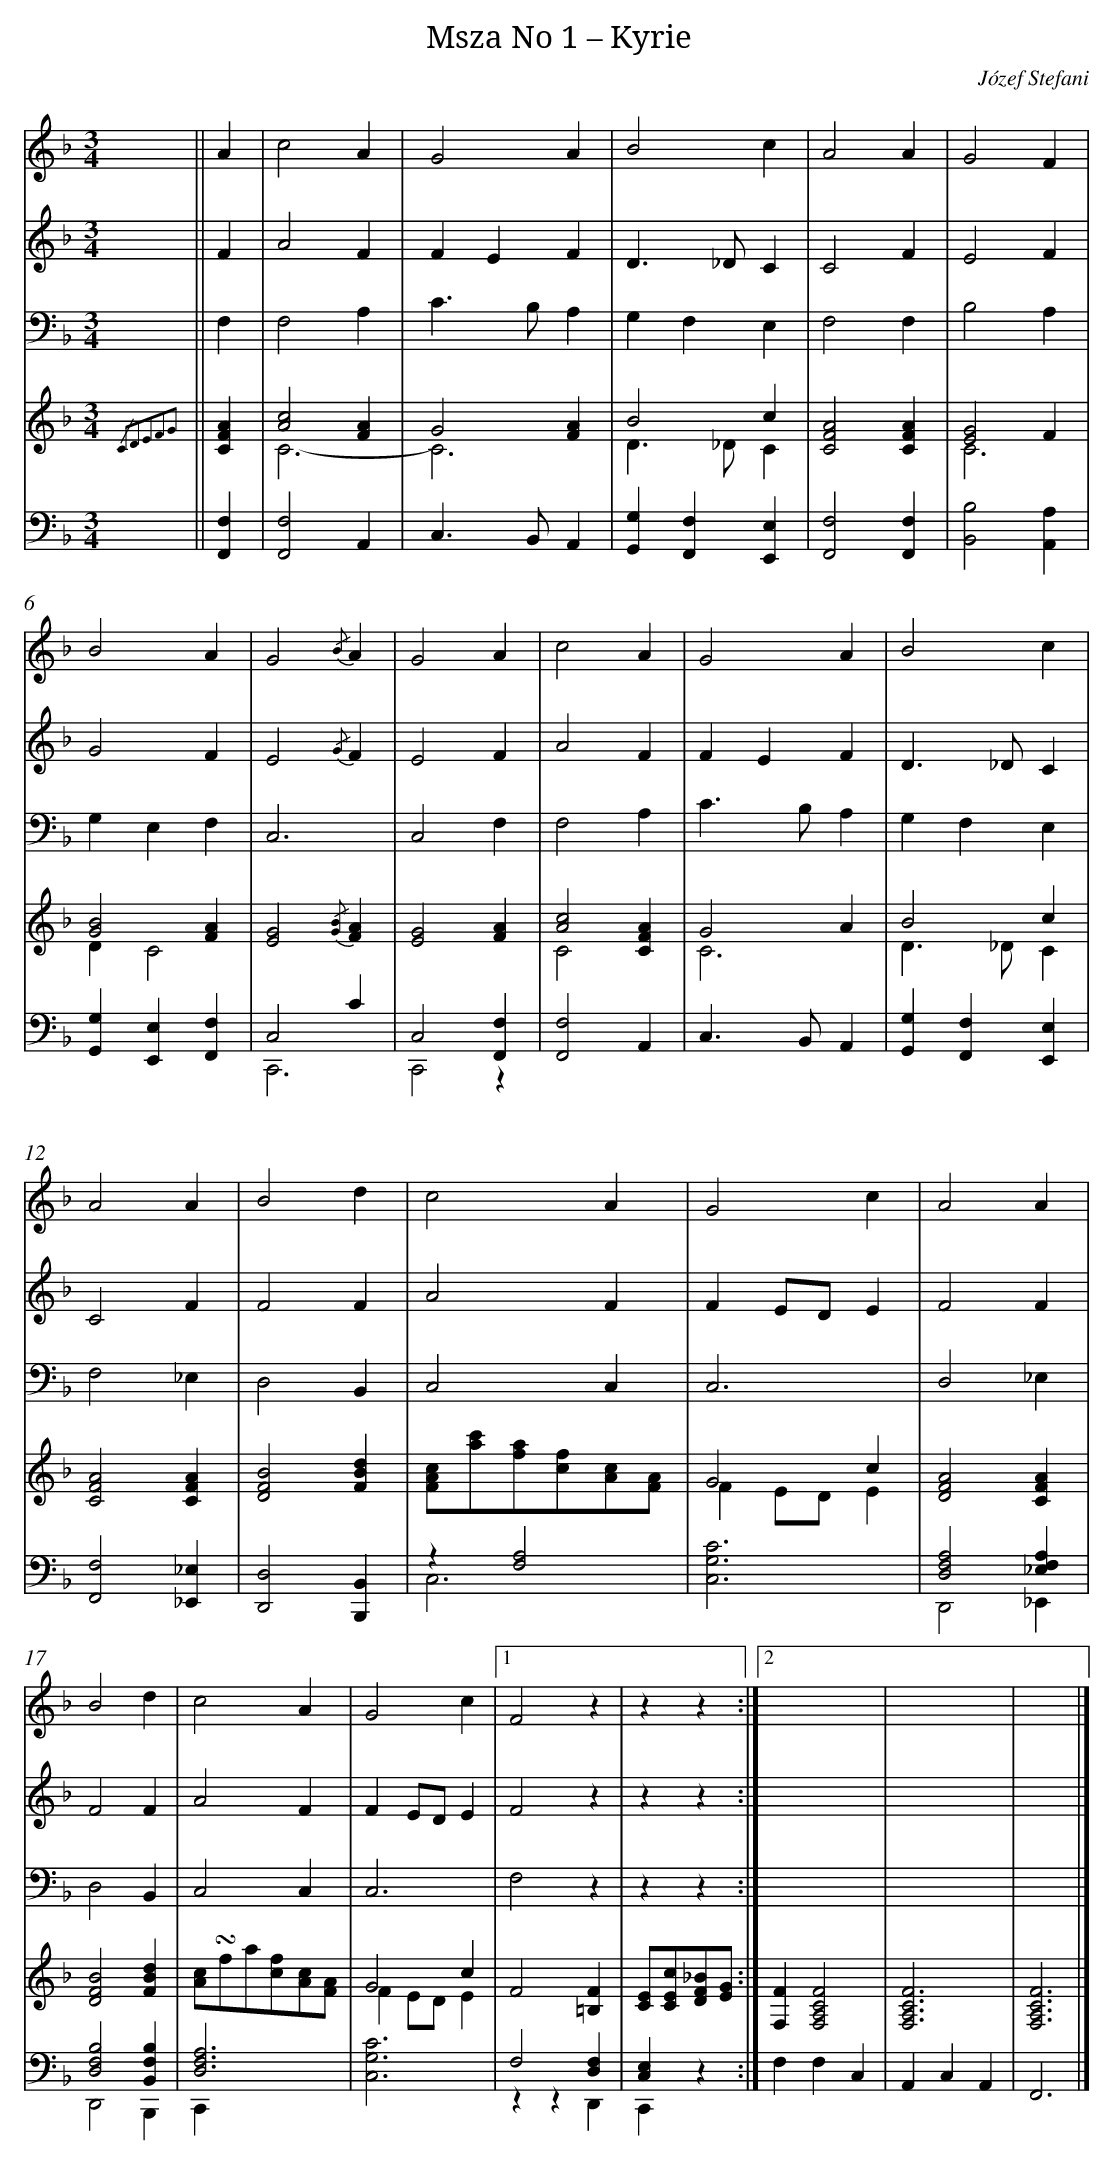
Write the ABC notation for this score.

X:1
T: Msza No 1 – Kyrie
C: Józef Stefani
L: 1/4
M: 3/4
V: 1 clef=treble
V: 2 clef=treble
V: 3 clef=bass
V: 4 clef=treble
V: 5 clef=bass
K: F
[V:1]  ||
[V:2]  ||
[V:3]  ||
[V:4] {/C2D2E2F2G2} ||
[V:5]  ||
[V:1] A [I:setbarnb 1]|
[V:2] F |
[V:3] F, |
[V:4] [AFC] |
[V:5] [F,F,,] |
[V:1] c2A |
[V:2] A2F |
[V:3] F,2A, |
[V:4] [c2A2][AF] & C3- |
[V:5] [F,2F,,2]A,, |
[V:1] G2A |
[V:2] FEF |
[V:3] C>B,A, |
[V:4] G2[AF] & C3 |
[V:5] C,>B,,A,, |
[V:1] B2c |
[V:2] D>_DC |
[V:3] G,F,E, |
[V:4] B2c & D>_DC |
[V:5] [G,G,,][F,F,,][E,E,,] |
[V:1] A2A |
[V:2] C2F |
[V:3] F,2F, |
[V:4] [A2F2C2][AFC] |
[V:5] [F,2F,,2][F,F,,] |
[V:1] G2F |
[V:2] E2F |
[V:3] B,2A, |
[V:4] [G2E2]F & C3 |
[V:5] [B,2B,,2][A,A,,] |
[V:1] B2A |
[V:2] G2F |
[V:3] G,E,F, |
[V:4] [B2G2][AF] & DC2 |
[V:5] [G,G,,][E,E,,][F,F,,] |
[V:1] G2{/B}A |
[V:2] E2{/G}F |
[V:3] C,3 |
[V:4] [G2E2]{/[BG]}[AF] |
[V:5] C,2C & C,,3 |
[V:1] G2A |
[V:2] E2F |
[V:3] C,2F, |
[V:4] [G2E2][AF] |
[V:5] C,2[F,F,,] & C,,2z |
[V:1] c2A |
[V:2] A2F |
[V:3] F,2A, |
[V:4] [c2A2][AFC] & C2x |
[V:5] [F,2F,,2]A,, |
[V:1] G2A |
[V:2] FEF |
[V:3] C>B,A, |
[V:4] G2A & C3 |
[V:5] C,>B,,A,, |
[V:1] B2c |
[V:2] D>_DC |
[V:3] G,F,E, |
[V:4] B2c & D>_DC |
[V:5] [G,G,,][F,F,,][E,E,,] |
[V:1] A2A |
[V:2] C2F |
[V:3] F,2_E, |
[V:4] [A2F2C2][AFC] |
[V:5] [F,2F,,2][_E,_E,,] |
[V:1] B2d |
[V:2] F2F |
[V:3] D,2B,, |
[V:4] [B2F2D2][dBF] |
[V:5] [D,2D,,2][B,,B,,,] |
[V:1] c2A |
[V:2] A2F |
[V:3] C,2C, |
[V:4] [c/A/F/][c'/a/][a/f/][f/c/][c/A/][A/F/] |
[V:5] z[A,2F,2] & C,3 |
[V:1] G2c |
[V:2] FE/D/E |
[V:3] C,3 |
[V:4] G2c & FE/D/E |
[V:5] [C3G,3C,3] |
[V:1] A2A |
[V:2] F2F |
[V:3] D,2_E, |
[V:4] [A2F2D2][AFC] |
[V:5] [A,2F,2D,2][A,F,_E,] & D,,2_E,, |
[V:1] B2d |
[V:2] F2F |
[V:3] D,2B,, |
[V:4] [B2F2D2][dBF] |
[V:5] [B,2F,2D,2][B,F,B,,] & D,,2B,,, |
[V:1] c2A |
[V:2] A2F |
[V:3] C,2C, |
[V:4] [c/A/]!turn!f/a/[f/c/][c/A/][A/F/] |
[V:5] [A,3F,3D,3] & C,,xx |
[V:1] G2c |[1
[V:2] FE/D/E |
[V:3] C,3 |
[V:4] G2c & FE/D/E |
[V:5] [C3G,3C,3] |
[V:1] F2z |
[V:2] F2z |
[V:3] F,2z |
[V:4] F2[F=B,] |
[V:5] F,2[F,D,] & zzD,, |
[V:1] zz :|][2
[V:2] zz :|]
[V:3] zz :|]
[V:4] [E/C/][c/E/C/][_B/F/D/][G/E/] :|]
[V:5] [E,C,]z & C,,z :|]
[V:1] x3 |
[V:2] x3 |
[V:3] x3 |
[V:4] [FF,][F2C2A,2F,2] |
[V:5] F,F,C, |
[V:1] x3 |
[V:2] x3 |
[V:3] x3 |
[V:4] [F3C3A,3F,3] |
[V:5] A,,C,A,, |
[V:1] x3 |]
[V:2] x3 |]
[V:3] x3 |]
[V:4] [F3C3A,3F,3] |]
[V:5] F,,3 |]
